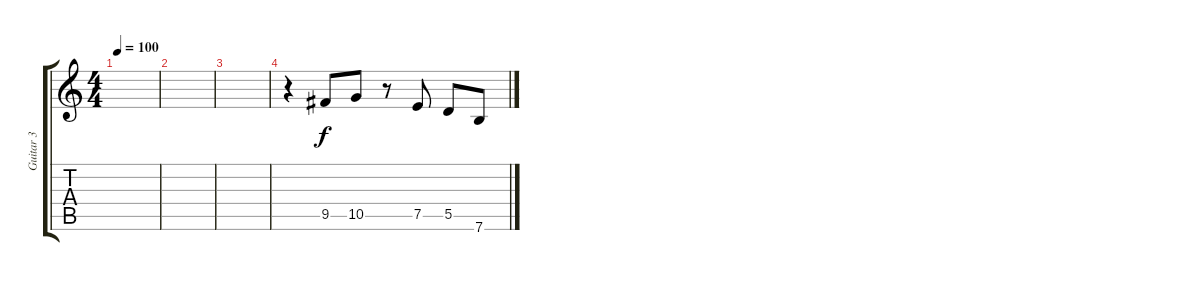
\track ("Guitar 3" "Guitar 3") {instrument acousticguitarsteel}
\staff {score tabs}
\tuning (E4 B3 G3 D3 A2 E2) {hide}
\ts (4 4)
\tempo 100
\clef g2
\ks c
|
|
|
r.4 9.5.8 10.5.8 r.8 7.5.8 5.5.8 7.6.8
